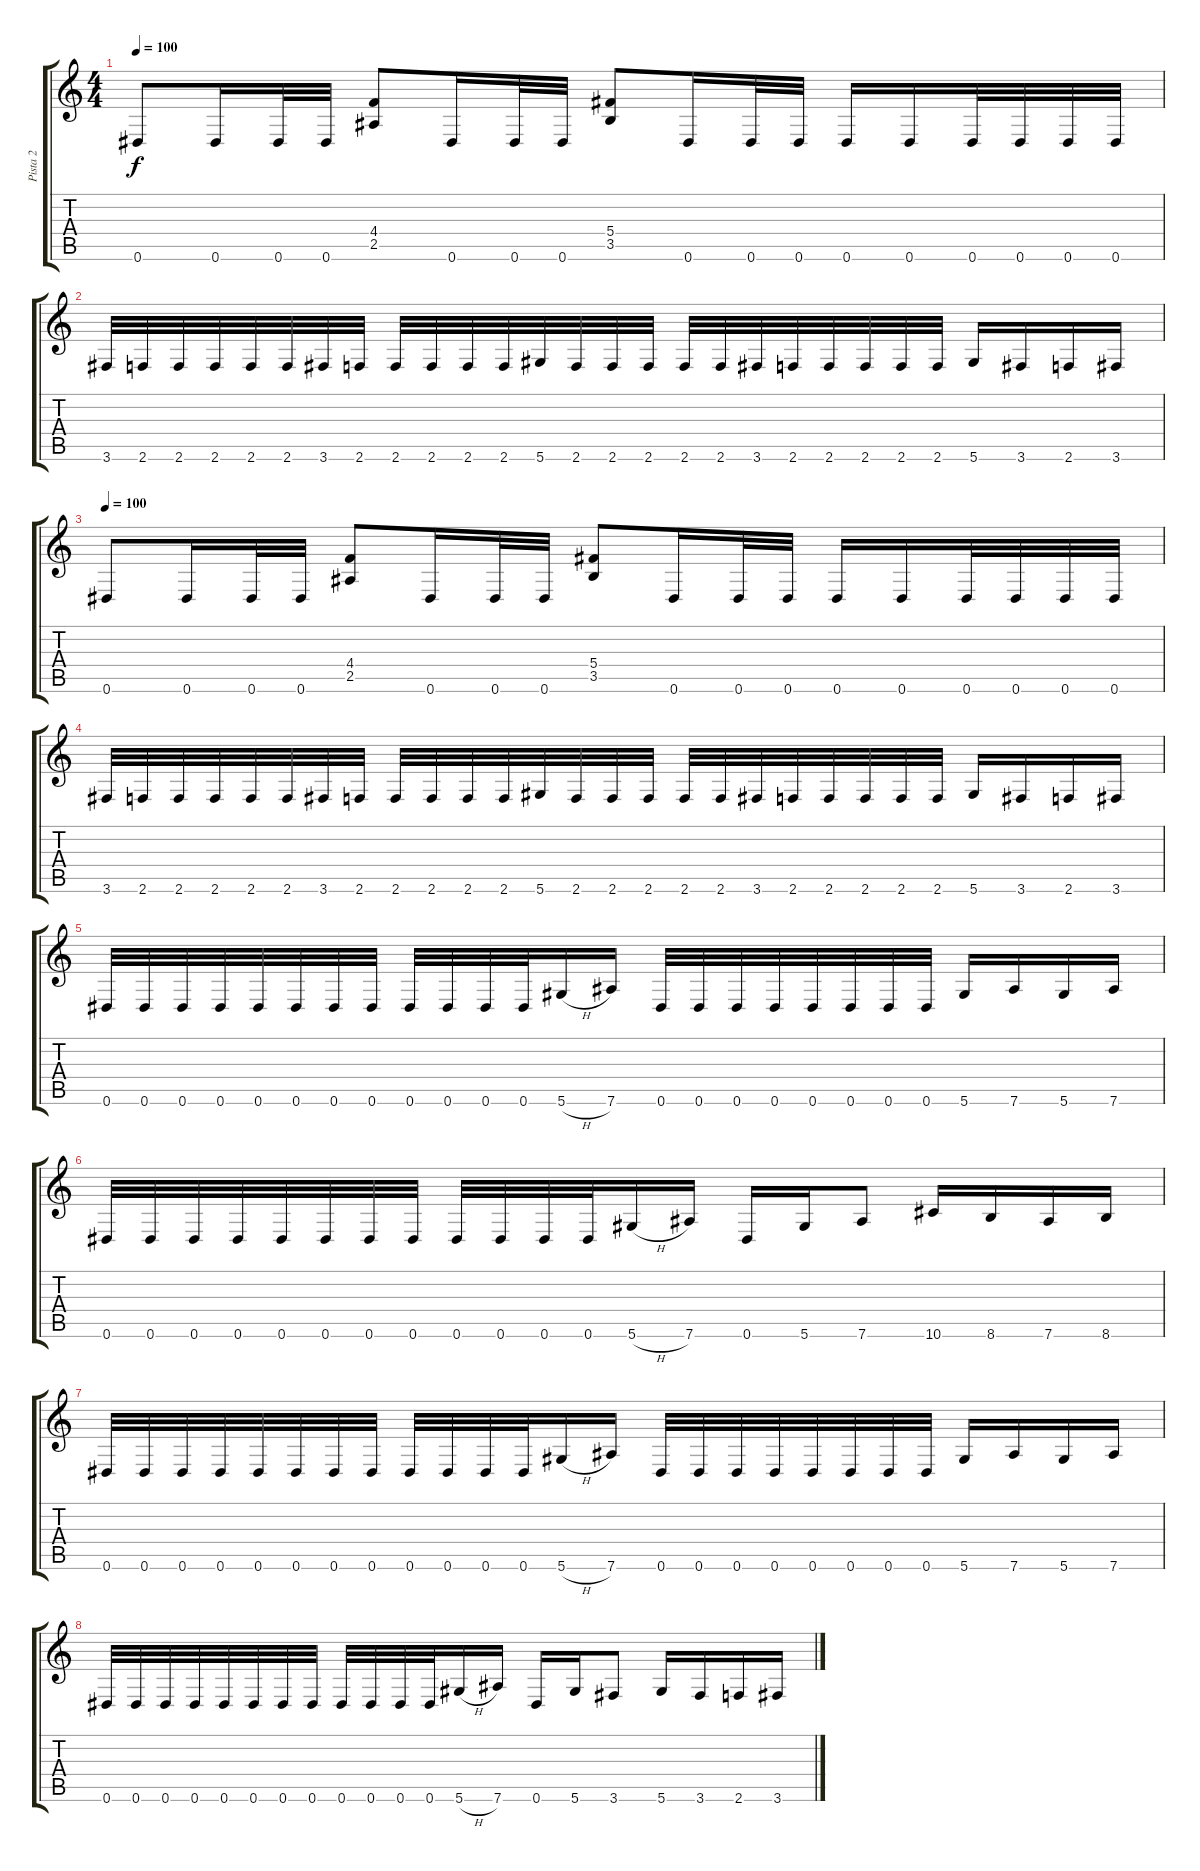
\track ("Pista 2" "Pista 2") {instrument distortionguitar}
\staff {score tabs}
\tuning (Eb4 Bb3 Gb3 Db3 Ab2 Eb2) {hide}
\ts (4 4)
\tempo 100
\clef g2
\ks c
0.6.8{dy f} 0.6.16 0.6.32 0.6.32 (4.4 2.5).8 0.6.16 0.6.32 0.6.32 (5.4 3.5).8 0.6.16 0.6.32 0.6.32 0.6.16 0.6.16 0.6.32 0.6.32 0.6.32 0.6.32 |
3.6.32 2.6.32 2.6.32 2.6.32 2.6.32 2.6.32 3.6.32 2.6.32 2.6.32 2.6.32 2.6.32 2.6.32 5.6.32 2.6.32 2.6.32 2.6.32 2.6.32 2.6.32 3.6.32 2.6.32 2.6.32 2.6.32 2.6.32 2.6.32 5.6.16 3.6.16 2.6.16 3.6.16 |
\tempo 100
0.6.8 0.6.16 0.6.32 0.6.32 (4.4 2.5).8 0.6.16 0.6.32 0.6.32 (5.4 3.5).8 0.6.16 0.6.32 0.6.32 0.6.16 0.6.16 0.6.32 0.6.32 0.6.32 0.6.32 |
3.6.32 2.6.32 2.6.32 2.6.32 2.6.32 2.6.32 3.6.32 2.6.32 2.6.32 2.6.32 2.6.32 2.6.32 5.6.32 2.6.32 2.6.32 2.6.32 2.6.32 2.6.32 3.6.32 2.6.32 2.6.32 2.6.32 2.6.32 2.6.32 5.6.16 3.6.16 2.6.16 3.6.16 |
0.6.32 0.6.32 0.6.32 0.6.32 0.6.32 0.6.32 0.6.32 0.6.32 0.6.32 0.6.32 0.6.32 0.6.32 5.6{h}.16 7.6.16 0.6.32 0.6.32 0.6.32 0.6.32 0.6.32 0.6.32 0.6.32 0.6.32 5.6.16 7.6.16 5.6.16 7.6.16 |
0.6.32 0.6.32 0.6.32 0.6.32 0.6.32 0.6.32 0.6.32 0.6.32 0.6.32 0.6.32 0.6.32 0.6.32 5.6{h}.16 7.6.16 0.6.16 5.6.16 7.6.8 10.6.16 8.6.16 7.6.16 8.6.16 |
0.6.32 0.6.32 0.6.32 0.6.32 0.6.32 0.6.32 0.6.32 0.6.32 0.6.32 0.6.32 0.6.32 0.6.32 5.6{h}.16 7.6.16 0.6.32 0.6.32 0.6.32 0.6.32 0.6.32 0.6.32 0.6.32 0.6.32 5.6.16 7.6.16 5.6.16 7.6.16 |
0.6.32 0.6.32 0.6.32 0.6.32 0.6.32 0.6.32 0.6.32 0.6.32 0.6.32 0.6.32 0.6.32 0.6.32 5.6{h}.16 7.6.16 0.6.16 5.6.16 3.6.8 5.6.16 3.6.16 2.6.16 3.6.16
